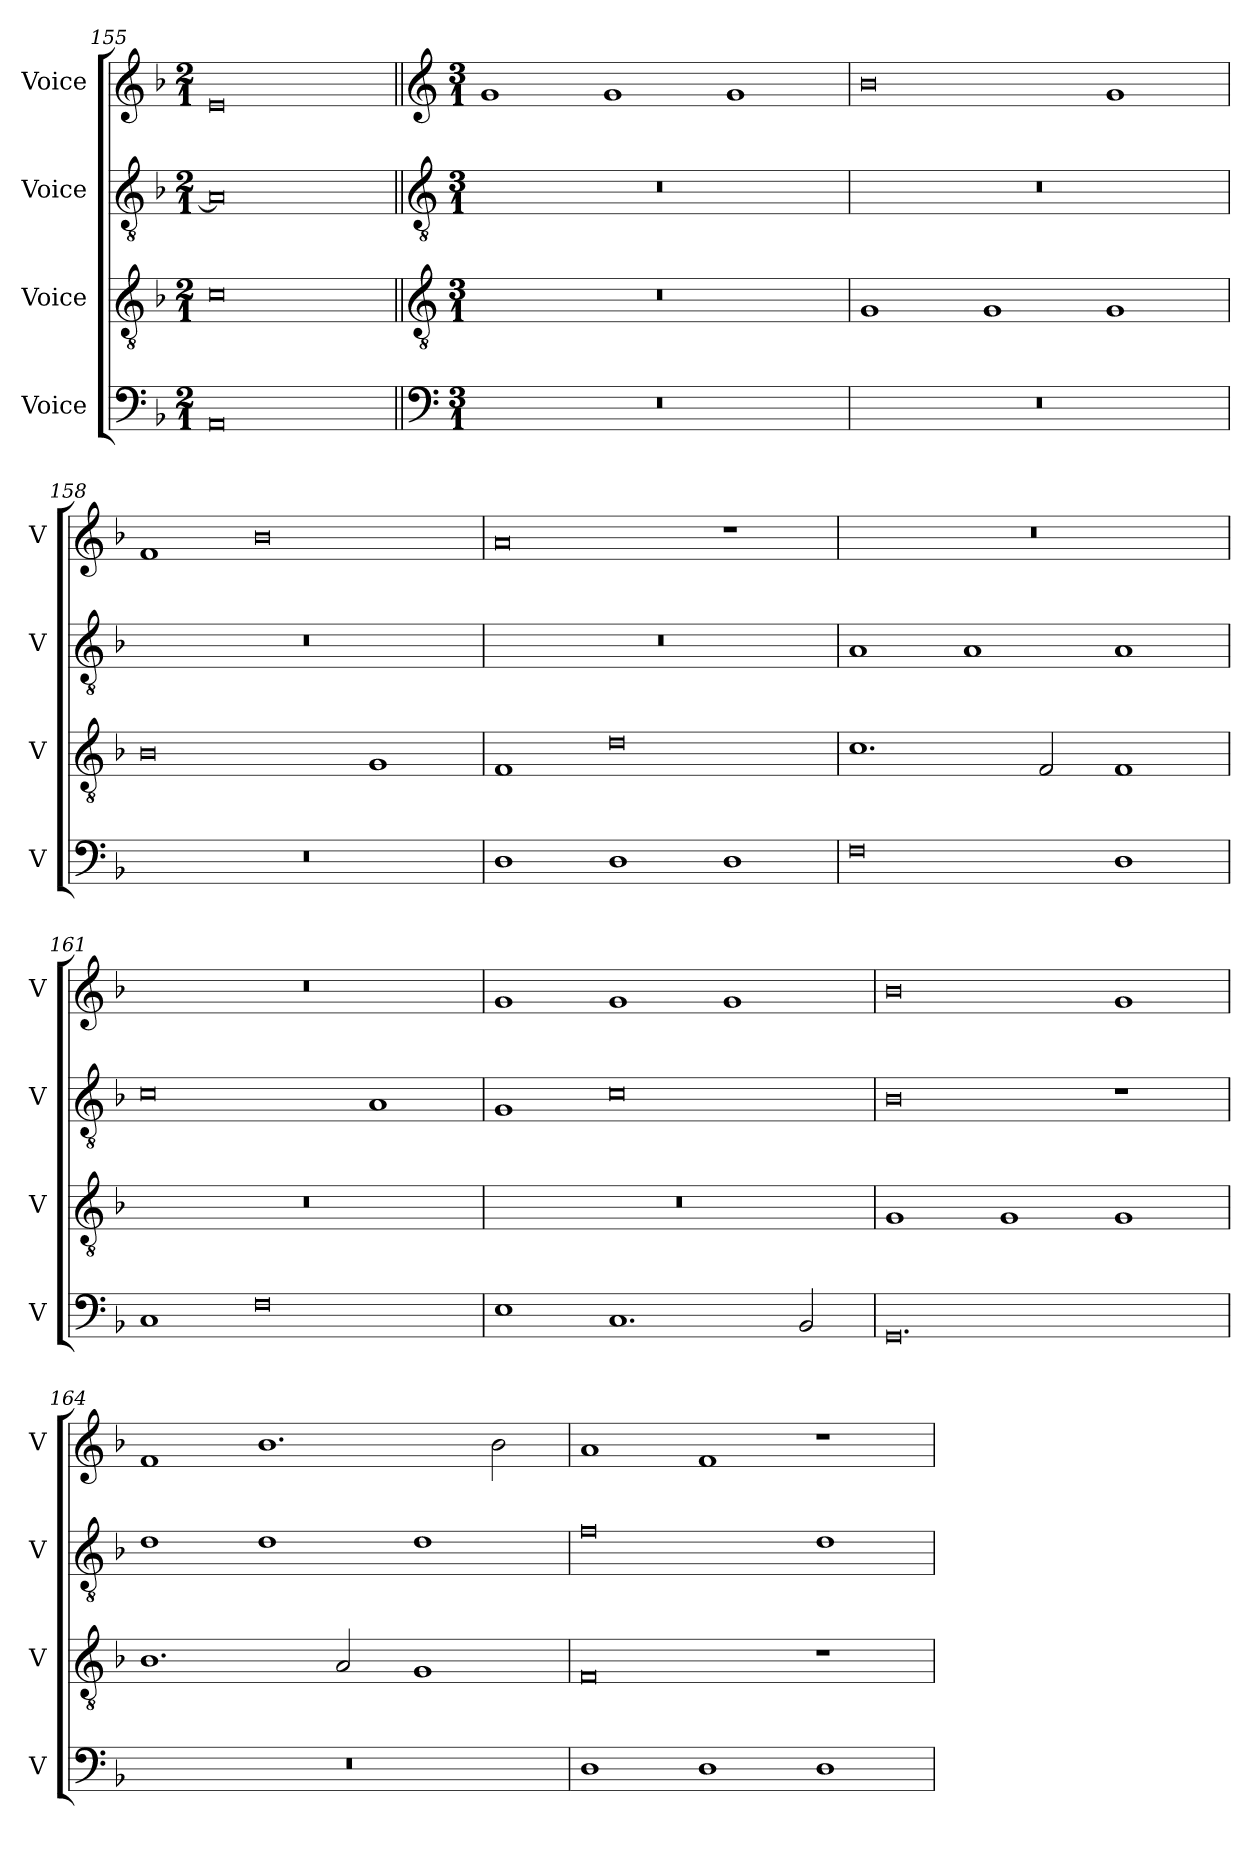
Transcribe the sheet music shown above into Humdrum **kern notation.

**kern	**kern	**kern	**kern
*part4	*part3	*part2	*part1
*staff4	*staff3	*staff2	*staff1
*I"Voice	*I"Voice	*I"Voice	*I"Voice
*I'V	*I'V	*I'V	*I'V
*clefF4	*clefGv2	*clefGv2	*clefG2
*k[b-]	*k[b-]	*k[b-]	*k[b-]
*M2/1	*M2/1	*M2/1	*M2/1
=155	=155	=155	=155
0AA	0c	0A]	0e
=156||	=156||	=156||	=156||
*clefF4	*clefGv2	*clefGv2	*clefG2
*M3/1	*M3/1	*M3/1	*M3/1
0.r	0.r	0.r	1g
.	.	.	1g
.	.	.	1g
=157	=157	=157	=157
0.r	1G	0.r	0b-
.	1G	.	.
.	1G	.	1g
!!LO:LB:g=z
=158	=158	=158	=158
0.r	0B-	0.r	1f
.	.	.	0b-
.	1G	.	.
=159	=159	=159	=159
1D	1F	0.r	0a
1D	0d	.	.
1D	.	.	1r
=160	=160	=160	=160
0F	1.c	1A	0.r
.	.	1A	.
.	2F/	.	.
1D	1F	1A	.
!!LO:LB:g=z
=161	=161	=161	=161
1C	0.r	0c	0.r
0F	.	.	.
.	.	1A	.
=162	=162	=162	=162
1E	0.r	1G	1g
1.C	.	0c	1g
.	.	.	1g
2BB-/	.	.	.
=163	=163	=163	=163
0.GG	1G	0B-	0b-
.	1G	.	.
.	1G	1r	1g
!!LO:LB:g=z
=164	=164	=164	=164
0.r	1.B-	1d	1f
.	.	1d	1.b-
.	2A/	.	.
.	1G	1d	.
.	.	.	2b-\
=165	=165	=165	=165
1D	0F	0f	1a
1D	.	.	1f
1D	1r	1d	1r
=	=	=	=
*-	*-	*-	*-
